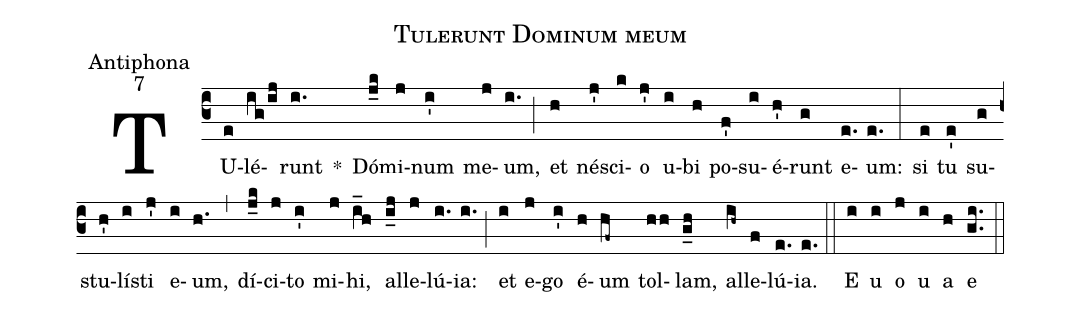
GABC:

name:Tulerunt Dominum meum;
office-part:Antiphona;
mode:7;
%%
(c3) TU(e)lé(ig/ij)runt(i.) *() Dó(j_k)mi(j)num(i') me(j)um,(i.) (;) et(h) né(j')sci(k)o(j') u(i)bi(h) po(f')su(i)é(h')runt(g) e(e.)um:(e.) (:) si(e) tu(e') su(g)stu(h')lí(i)sti(j') e(i)um,(h.) (,) dí(j_k)ci(j)to(i') mi(j)hi,(i_h) al(i_j)le(j)lú(i.)ia:(i.) (;) et(i) e(j)go(i') é(h)um(hf~) tol(hh)lam,(g_h) al(ih~)le(f)lú(e.)ia.(e.) (::) E(i) u(i) o(j) u(i) a(h) e (g.i.) (::)
